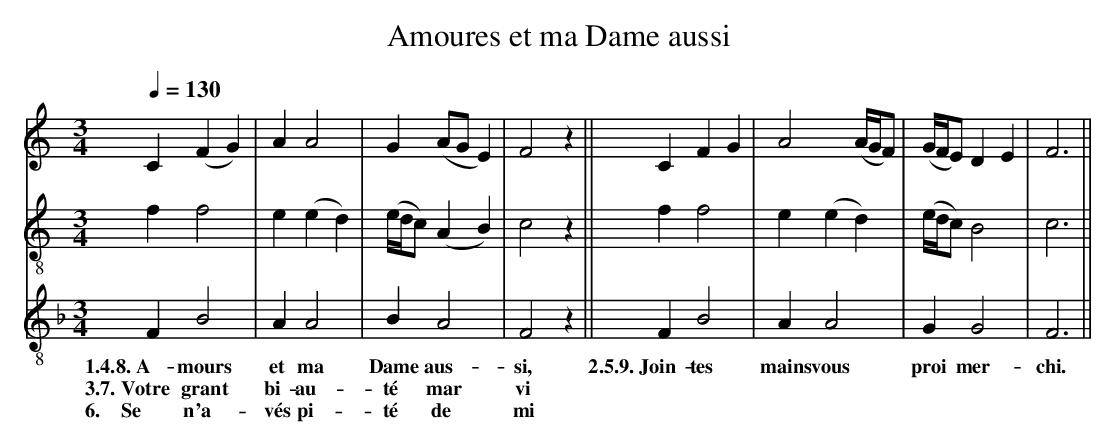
X:1
T:Amoures et ma Dame aussi
M:3/4
L:1/4
Q:1/4=130
K:F Lydian
V:1 clef=treble
V:2 clef=treble-8 middle=B,
V:3 clef=treble-8 middle=B,
[V:1 ][K:C] C   (FG) | A   A2  | G        (A/G/E) | F2   z  ||   C   FG  | A2  (A/4G/4F/)|(G/4F/4E/) DE  | F3  ||
[V:2 ][K:C] F    F2  | E  (ED) |(E/4D/4C/)(A,  B,)| C2   z  ||   F   F2  | E   (ED)      |(E/4D/4C/) B,2 | C3  ||
[V:3 ][K:F] F,   B,2 | A,  A,2 | B,        A,2    | F,2  z  ||   F,  B,2 | A,   A,2      | G,        G,2 | F,3 ||
w:   1.4.8.~A-  mours  et  ma   Dame       aus-     si,  2.5.9.~Join-tes  mains vous       proi      mer-  chi.
w:   3.7.~Votre grant  bi- au-   té        mar      vi
w:   6.~~~~Se    n'a-  vés pi-   té        de       mi
